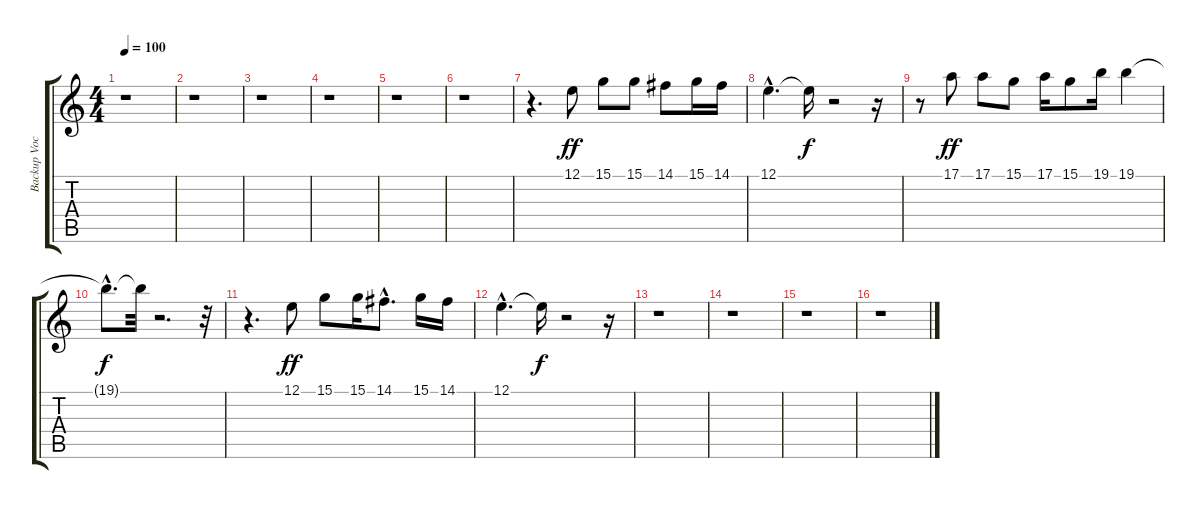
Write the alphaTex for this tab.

\track ("Backup Vocals" "Backup Voc") {instrument voiceoohs}
\staff {score tabs}
\tuning (E4 B3 G3 D3 A2 E2) {hide}
\ts (4 4)
\tempo 100
\clef g2
\ks c
r.1{dy f} |
r.1 |
r.1 |
r.1 |
r.1 |
r.1 |
r.4{d} 12.1.8{dy ff} 15.1.8 15.1.8 14.1.8 15.1.16 14.1.16 |
12.1{hac}.4{d} 12.1{t}.16{dy f} r.2 r.16 |
r.8 17.1.8{dy ff} 17.1.8 15.1.8 17.1.16 15.1.8 19.1.16 19.1.4 |
19.1{hac t}.8{d dy f} 19.1{t}.32 r.2{d} r.32 |
r.4{d} 12.1.8{dy ff} 15.1.8 15.1.16 14.1{hac}.8{d} 15.1.16 14.1.16 |
12.1{hac}.4{d} 12.1{t}.16{dy f} r.2 r.16 |
r.1 |
r.1 |
r.1 |
r.1
